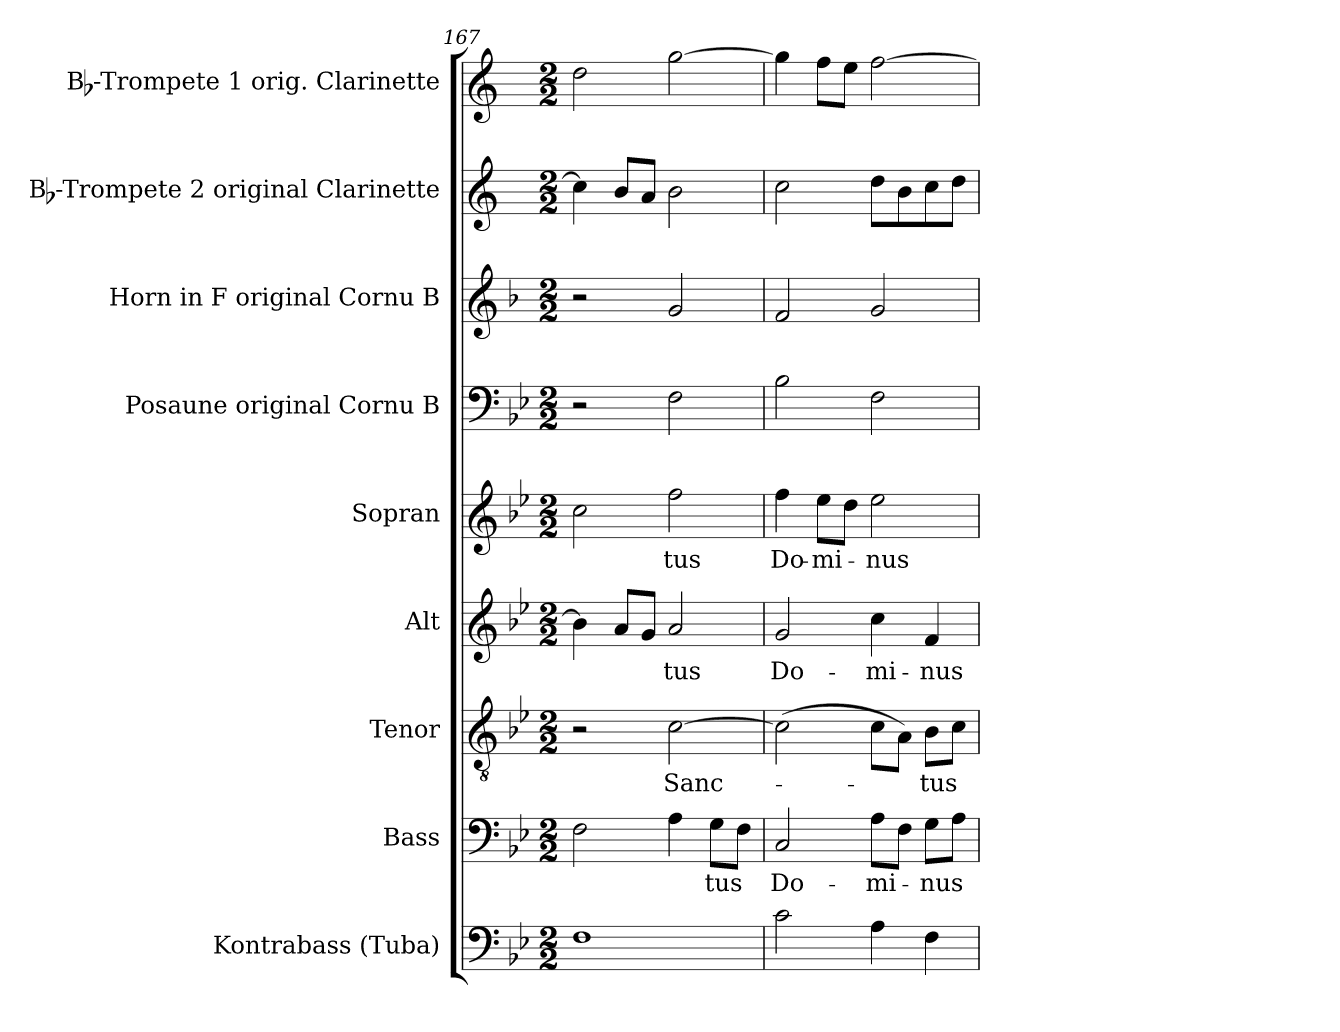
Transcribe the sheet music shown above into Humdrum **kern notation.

**kern	**kern	**text	**kern	**text	**kern	**text	**kern	**text	**kern	**kern	**kern	**kern
*part9	*part8	*part8	*part7	*part7	*part6	*part6	*part5	*part5	*part4	*part3	*part2	*part1
*staff9	*staff8	*staff8	*staff7	*staff7	*staff6	*staff6	*staff5	*staff5	*staff4	*staff3	*staff2	*staff1
*I"Kontrabass (Tuba)	*I"Bass	*	*I"Tenor	*	*I"Alt	*	*I"Sopran	*	*I"Posaune original Cornu B	*I"Horn in F original Cornu B	*I"Bb-Trompete 2 original Clarinette	*I"Bb-Trompete 1 orig. Clarinette
*I'Kb.	*I'B.	*	*I'T.	*	*I'A.	*	*I'S.	*	*I'Pos.	*I'Hrn.	*I'Bb Trp. 2	*I'Bb Trp. 1
*clefF4	*clefF4	*	*clefGv2	*	*clefG2	*	*clefG2	*	*clefF4	*clefG2	*clefG2	*clefG2
*ITrd7c12	*	*	*	*	*	*	*	*	*	*ITrd4c7	*ITrd1c2	*ITrd1c2
*k[b-e-]	*k[b-e-]	*	*k[b-e-]	*	*k[b-e-]	*	*k[b-e-]	*	*k[b-e-]	*k[b-e-]	*k[b-e-]	*k[b-e-]
*B-:	*B-:	*	*B-:	*	*B-:	*	*B-:	*	*B-:	*B-:	*B-:	*B-:
*M2/2	*M2/2	*	*M2/2	*	*M2/2	*	*M2/2	*	*M2/2	*M2/2	*M2/2	*M2/2
=167	=167	=167	=167	=167	=167	=167	=167	=167	=167	=167	=167	=167
1FF	2F\	.	2r	.	4b-\]	.	2cc\	.	2r	2r	4b-\]	2cc\
.	.	.	.	.	8a/L	.	.	.	.	.	8a/L	.
.	.	.	.	.	8g/J	.	.	.	.	.	8g/J	.
!	!	!	!	!LO:LY:b	!	!LO:LY:b	!	!LO:LY:b	!	!	!	!
.	4A\	.	[2c\	Sanc-	2a/	-tus	2ff\	-tus	2F\	2c/	2a\	[2ff\
!	!	!LO:LY:b	!	!	!	!	!	!	!	!	!	!
.	8G\L	-tus	.	.	.	.	.	.	.	.	.	.
.	8F\J	.	.	.	.	.	.	.	.	.	.	.
!!LO:PB:g=z
=168	=168	=168	=168	=168	=168	=168	=168	=168	=168	=168	=168	=168
!	!	!LO:LY:b	!	!	!	!LO:LY:b	!	!LO:LY:b	!	!	!	!
2C\	2C/	Do-	(>2c\]	.	2g/	Do-	4ff\	Do-	2B-\	2B-/	2b-\	4ff\]
!	!	!	!	!	!	!	!	!LO:LY:b	!	!	!	!
.	.	.	.	.	.	.	8ee-\L	-mi-	.	.	.	8ee-\L
.	.	.	.	.	.	.	8dd\J	.	.	.	.	8dd\J
!	!	!LO:LY:b	!	!	!	!LO:LY:b	!	!LO:LY:b	!	!	!	!
4AA\	8A\L	-mi-	8c\L	.	4cc\	-mi-	2ee-\	-nus	2F\	2c/	8cc\L	[2ee-\
.	8F\J	.	8A\J)	.	.	.	.	.	.	.	8a\	.
!	!	!LO:LY:b	!	!LO:LY:b	!	!LO:LY:b	!	!	!	!	!	!
4FF\	8G\L	-nus	8B-\L	-tus	4f/	-nus	.	.	.	.	8b-\	.
.	8A\J	.	8c\J	.	.	.	.	.	.	.	8cc\J	.
=	=	=	=	=	=	=	=	=	=	=	=	=
*-	*-	*-	*-	*-	*-	*-	*-	*-	*-	*-	*-	*-
